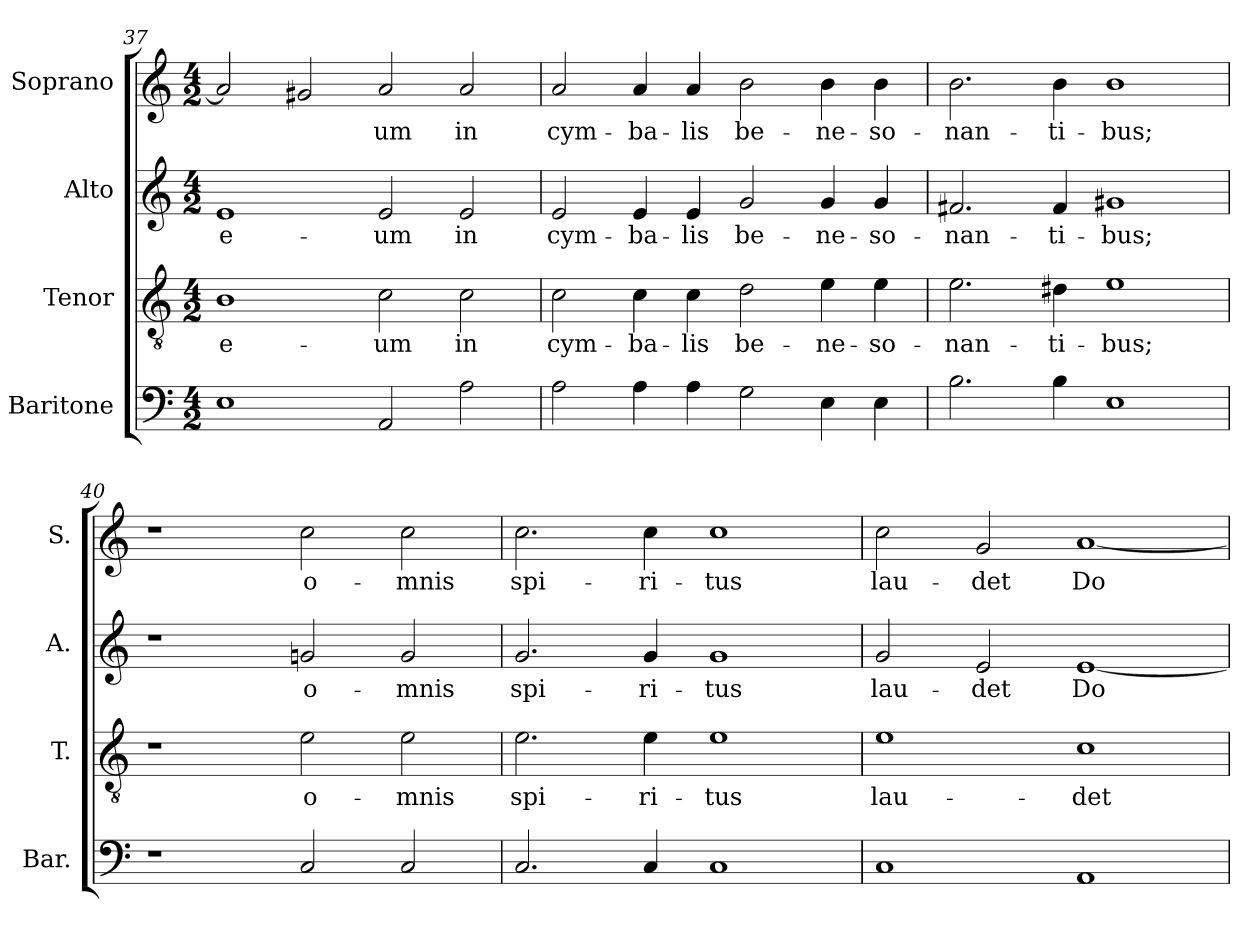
**kern	**kern	**text	**kern	**text	**kern	**text
*part4	*part3	*part3	*part2	*part2	*part1	*part1
*staff4	*staff3	*staff3	*staff2	*staff2	*staff1	*staff1
*I"Baritone	*I"Tenor	*	*I"Alto	*	*I"Soprano	*
*I'Bar.	*I'T.	*	*I'A.	*	*I'S.	*
*clefF4	*clefGv2	*	*clefG2	*	*clefG2	*
*	*ITrd7c12	*	*	*	*	*
*k[]	*k[]	*	*k[]	*	*k[]	*
*C:	*C:	*	*C:	*	*C:	*
*M4/2	*M4/2	*	*M4/2	*	*M4/2	*
=37	=37	=37	=37	=37	=37	=37
!	!	!LO:LY:b:color=#000000	!	!	!	!
!	!	!	!	!LO:LY:b:color=#000000	!	!
1Ei	1BBi	e-	1ei	e-	2ai/]	.
.	.	.	.	.	2g#Xi/	.
!	!	!LO:LY:b:color=#000000	!	!	!	!
!	!	!	!	!LO:LY:b:color=#000000	!	!
!	!	!	!	!	!	!LO:LY:b:color=#000000
2AAi/	2Ci\	-um	2ei/	-um	2ai/	-um
!	!	!LO:LY:b:color=#000000	!	!	!	!
!	!	!	!	!LO:LY:b:color=#000000	!	!
!	!	!	!	!	!	!LO:LY:b:color=#000000
2Ai\	2Ci\	in	2ei/	in	2ai/	in
!!LO:PB:g=z
=38	=38	=38	=38	=38	=38	=38
!	!	!LO:LY:b:color=#000000	!	!	!	!
!	!	!	!	!LO:LY:b:color=#000000	!	!
!	!	!	!	!	!	!LO:LY:b:color=#000000
2Ai\	2Ci\	cym-	2ei/	cym-	2ai/	cym-
!	!	!LO:LY:b:color=#000000	!	!	!	!
!	!	!	!	!LO:LY:b:color=#000000	!	!
!	!	!	!	!	!	!LO:LY:b:color=#000000
4Ai\	4Ci\	-ba-	4ei/	-ba-	4ai/	-ba-
!	!	!LO:LY:b:color=#000000	!	!	!	!
!	!	!	!	!LO:LY:b:color=#000000	!	!
!	!	!	!	!	!	!LO:LY:b:color=#000000
4Ai\	4Ci\	-lis	4ei/	-lis	4ai/	-lis
!	!	!LO:LY:b:color=#000000	!	!	!	!
!	!	!	!	!LO:LY:b:color=#000000	!	!
!	!	!	!	!	!	!LO:LY:b:color=#000000
2Gi\	2Di\	be-	2gi/	be-	2bi\	be-
!	!	!LO:LY:b:color=#000000	!	!	!	!
!	!	!	!	!LO:LY:b:color=#000000	!	!
!	!	!	!	!	!	!LO:LY:b:color=#000000
4Ei\	4Ei\	-ne-	4gi/	-ne-	4bi\	-ne-
!	!	!LO:LY:b:color=#000000	!	!	!	!
!	!	!	!	!LO:LY:b:color=#000000	!	!
!	!	!	!	!	!	!LO:LY:b:color=#000000
4Ei\	4Ei\	-so-	4gi/	-so-	4bi\	-so-
=39	=39	=39	=39	=39	=39	=39
!	!	!LO:LY:b:color=#000000	!	!	!	!
!	!	!	!	!LO:LY:b:color=#000000	!	!
!	!	!	!	!	!	!LO:LY:b:color=#000000
2.Bi\	2.Ei\	-nan-	2.f#Xi/	-nan-	2.bi\	-nan-
!	!	!LO:LY:b:color=#000000	!	!	!	!
!	!	!	!	!LO:LY:b:color=#000000	!	!
!	!	!	!	!	!	!LO:LY:b:color=#000000
4Bi\	4D#Xi\	-ti-	4f#i/	-ti-	4bi\	-ti-
!	!	!LO:LY:b:color=#000000	!	!	!	!
!	!	!	!	!LO:LY:b:color=#000000	!	!
!	!	!	!	!	!	!LO:LY:b:color=#000000
1Ei	1Ei	-bus;	1g#Xi	-bus;	1bi	-bus;
=40	=40	=40	=40	=40	=40	=40
1r	1r	.	1r	.	1r	.
!	!	!LO:LY:b:color=#000000	!	!	!	!
!	!	!	!	!LO:LY:b:color=#000000	!	!
!	!	!	!	!	!	!LO:LY:b:color=#000000
2Ci/	2Ei\	o-	2gni/	o-	2cci\	o-
!	!	!LO:LY:b:color=#000000	!	!	!	!
!	!	!	!	!LO:LY:b:color=#000000	!	!
!	!	!	!	!	!	!LO:LY:b:color=#000000
2Ci/	2Ei\	-mnis	2gi/	-mnis	2cci\	-mnis
=41	=41	=41	=41	=41	=41	=41
!	!	!LO:LY:b:color=#000000	!	!	!	!
!	!	!	!	!LO:LY:b:color=#000000	!	!
!	!	!	!	!	!	!LO:LY:b:color=#000000
2.Ci/	2.Ei\	spi-	2.gi/	spi-	2.cci\	spi-
!	!	!LO:LY:b:color=#000000	!	!	!	!
!	!	!	!	!LO:LY:b:color=#000000	!	!
!	!	!	!	!	!	!LO:LY:b:color=#000000
4Ci/	4Ei\	-ri-	4gi/	-ri-	4cci\	-ri-
!	!	!LO:LY:b:color=#000000	!	!	!	!
!	!	!	!	!LO:LY:b:color=#000000	!	!
!	!	!	!	!	!	!LO:LY:b:color=#000000
1Ci	1Ei	-tus	1gi	-tus	1cci	-tus
=42	=42	=42	=42	=42	=42	=42
!	!	!LO:LY:b:color=#000000	!	!	!	!
!	!	!	!	!LO:LY:b:color=#000000	!	!
!	!	!	!	!	!	!LO:LY:b:color=#000000
1Ci	1Ei	lau-	2gi/	lau-	2cci\	lau-
!	!	!	!	!LO:LY:b:color=#000000	!	!
!	!	!	!	!	!	!LO:LY:b:color=#000000
.	.	.	2ei/	-det	2gi/	-det
!	!	!LO:LY:b:color=#000000	!	!	!	!
!	!	!	!	!LO:LY:b:color=#000000	!	!
!	!	!	!	!	!	!LO:LY:b:color=#000000
1AAi	1Ci	-det	[<1ei	Do-	[<1ai	Do-
=	=	=	=	=	=	=
*-	*-	*-	*-	*-	*-	*-
